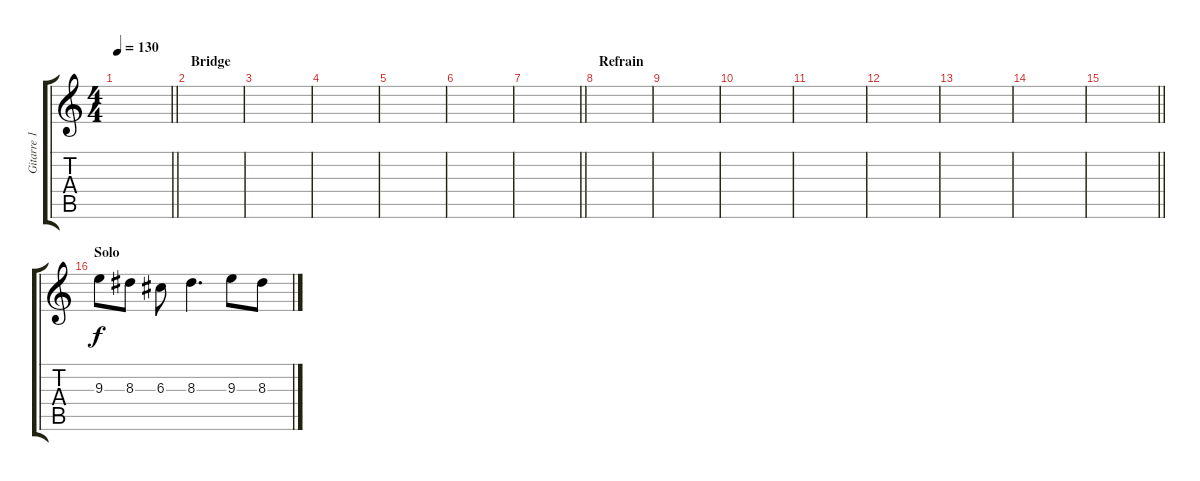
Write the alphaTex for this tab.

\track ("Gitarre 1" "Gitarre 1") {instrument distortionguitar}
\staff {score tabs}
\tuning (E4 B3 G3 D3 A2 E2) {hide}
\ts (4 4)
\tempo 130
\clef g2
\barLineRight lightlight
\ks c
|
\section ("" "Bridge")
|
|
|
|
|
\barLineRight lightlight
|
\section ("" "Refrain")
|
|
|
|
|
|
|
\barLineRight lightlight
|
\section ("" "Solo")
9.3.8 8.3.8 6.3.8 8.3.4{d} 9.3.8 8.3.8
